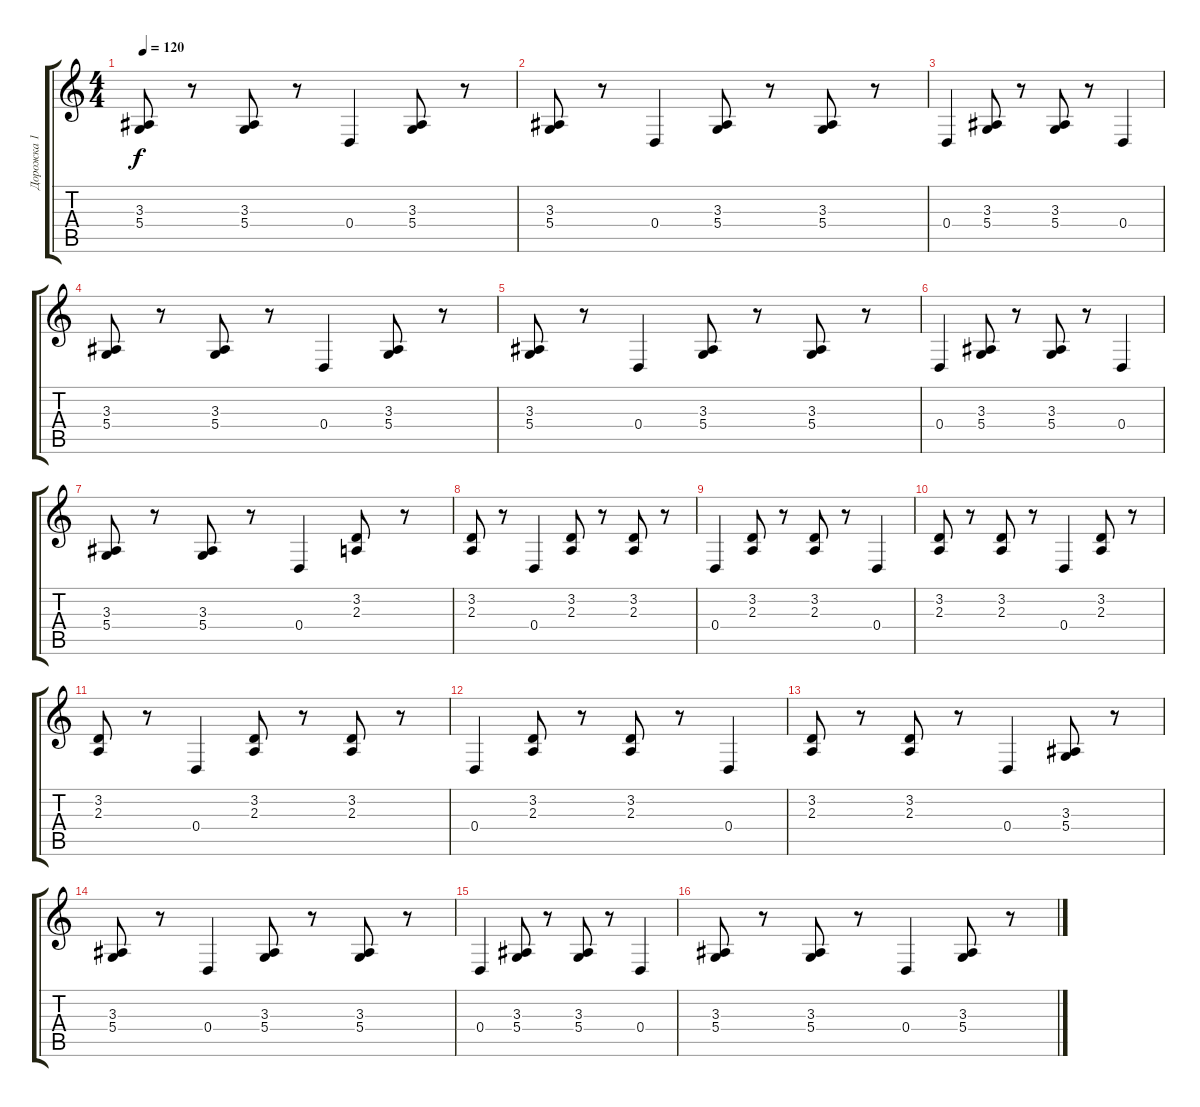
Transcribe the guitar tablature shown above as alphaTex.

\track ("Дорожка 1" "Дорожка 1") {instrument accordion}
\staff {score tabs}
\tuning (E4 B3 G3 D3 A2 E2) {hide}
\ts (4 4)
\tempo 120
\clef g2
\ks c
(3.3 5.4).8{dy f} r.8 (3.3 5.4).8 r.8 0.4.4 (3.3 5.4).8 r.8 |
(3.3 5.4).8 r.8 0.4.4 (3.3 5.4).8 r.8 (3.3 5.4).8 r.8 |
0.4.4 (3.3 5.4).8 r.8 (3.3 5.4).8 r.8 0.4.4 |
(3.3 5.4).8 r.8 (3.3 5.4).8 r.8 0.4.4 (3.3 5.4).8 r.8 |
(3.3 5.4).8 r.8 0.4.4 (3.3 5.4).8 r.8 (3.3 5.4).8 r.8 |
0.4.4 (3.3 5.4).8 r.8 (3.3 5.4).8 r.8 0.4.4 |
(3.3 5.4).8 r.8 (3.3 5.4).8 r.8 0.4.4 (3.2 2.3).8 r.8 |
(3.2 2.3).8 r.8 0.4.4 (3.2 2.3).8 r.8 (3.2 2.3).8 r.8 |
0.4.4 (3.2 2.3).8 r.8 (3.2 2.3).8 r.8 0.4.4 |
(3.2 2.3).8 r.8 (3.2 2.3).8 r.8 0.4.4 (3.2 2.3).8 r.8 |
(3.2 2.3).8 r.8 0.4.4 (3.2 2.3).8 r.8 (3.2 2.3).8 r.8 |
0.4.4 (3.2 2.3).8 r.8 (3.2 2.3).8 r.8 0.4.4 |
(3.2 2.3).8 r.8 (3.2 2.3).8 r.8 0.4.4 (3.3 5.4).8 r.8 |
(3.3 5.4).8 r.8 0.4.4 (3.3 5.4).8 r.8 (3.3 5.4).8 r.8 |
0.4.4 (3.3 5.4).8 r.8 (3.3 5.4).8 r.8 0.4.4 |
(3.3 5.4).8 r.8 (3.3 5.4).8 r.8 0.4.4 (3.3 5.4).8 r.8
